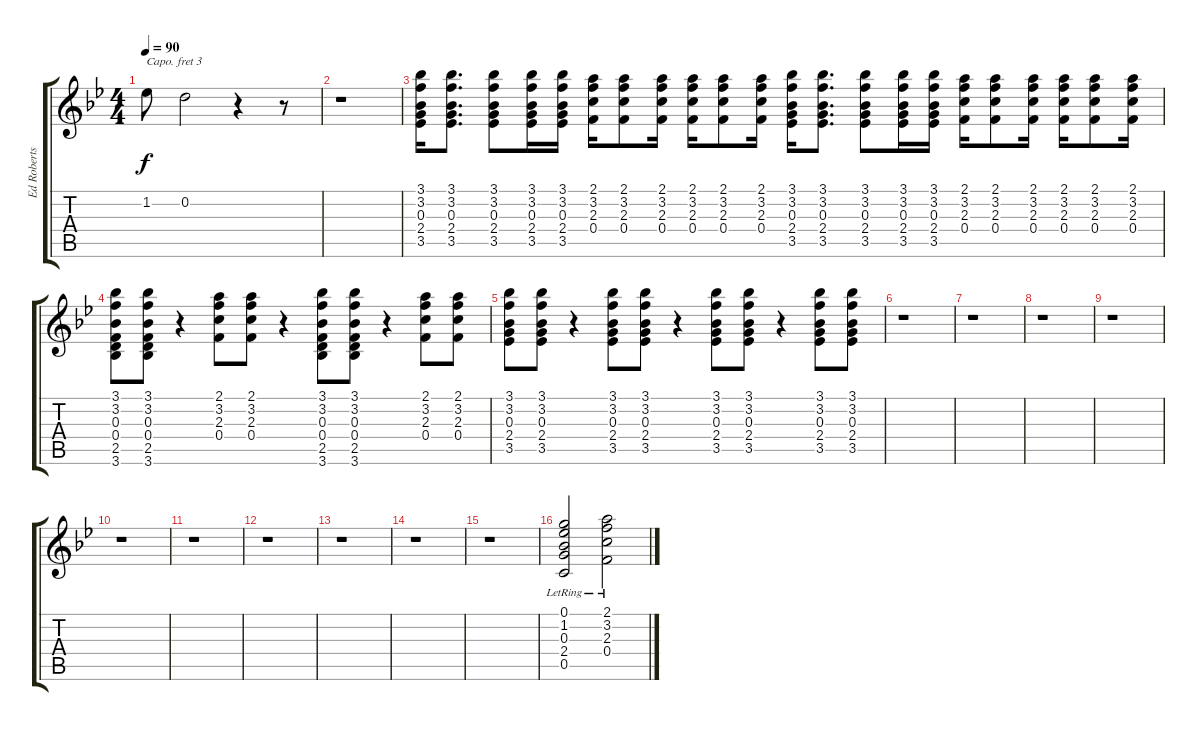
\track ("Ed Robertson" "Ed Roberts") {instrument acousticguitarsteel}
\staff {score tabs}
\capo 3
\tuning (E4 B3 G3 D3 A2 E2) {hide}
\ts (4 4)
\tempo 90
\clef g2
\ks bb
1.2.8{dy f} 0.2.2 r.4 r.8 |
r.1 |
(3.1 3.2 0.3 2.4 3.5).16 (3.1 3.2 0.3 2.4 3.5).8{d} (3.1 3.2 0.3 2.4 3.5).8 (3.1 3.2 0.3 2.4 3.5).16 (3.1 3.2 0.3 2.4 3.5).16 (2.1 3.2 2.3 0.4).16 (2.1 3.2 2.3 0.4).8 (2.1 3.2 2.3 0.4).16 (2.1 3.2 2.3 0.4).16 (2.1 3.2 2.3 0.4).8 (2.1 3.2 2.3 0.4).16 (3.1 3.2 0.3 2.4 3.5).16 (3.1 3.2 0.3 2.4 3.5).8{d} (3.1 3.2 0.3 2.4 3.5).8 (3.1 3.2 0.3 2.4 3.5).16 (3.1 3.2 0.3 2.4 3.5).16 (2.1 3.2 2.3 0.4).16 (2.1 3.2 2.3 0.4).8 (2.1 3.2 2.3 0.4).16 (2.1 3.2 2.3 0.4).16 (2.1 3.2 2.3 0.4).8 (2.1 3.2 2.3 0.4).16 |
(3.1 3.2 0.3 0.4 2.5 3.6).8 (3.1 3.2 0.3 0.4 2.5 3.6).8 r.4 (2.1 3.2 2.3 0.4).8 (2.1 3.2 2.3 0.4).8 r.4 (3.1 3.2 0.3 0.4 2.5 3.6).8 (3.1 3.2 0.3 0.4 2.5 3.6).8 r.4 (2.1 3.2 2.3 0.4).8 (2.1 3.2 2.3 0.4).8 |
(3.1 3.2 0.3 2.4 3.5).8 (3.1 3.2 0.3 2.4 3.5).8 r.4 (3.1 3.2 0.3 2.4 3.5).8 (3.1 3.2 0.3 2.4 3.5).8 r.4 (3.1 3.2 0.3 2.4 3.5).8 (3.1 3.2 0.3 2.4 3.5).8 r.4 (3.1 3.2 0.3 2.4 3.5).8 (3.1 3.2 0.3 2.4 3.5).8 |
r.1 |
r.1 |
r.1 |
r.1 |
r.1 |
r.1 |
r.1 |
r.1 |
r.1 |
r.1 |
(0.1{lr} 1.2{lr} 0.3{lr} 2.4{lr} 0.5{lr}).2 (2.1{lr} 3.2{lr} 2.3{lr} 0.4{lr}).2
